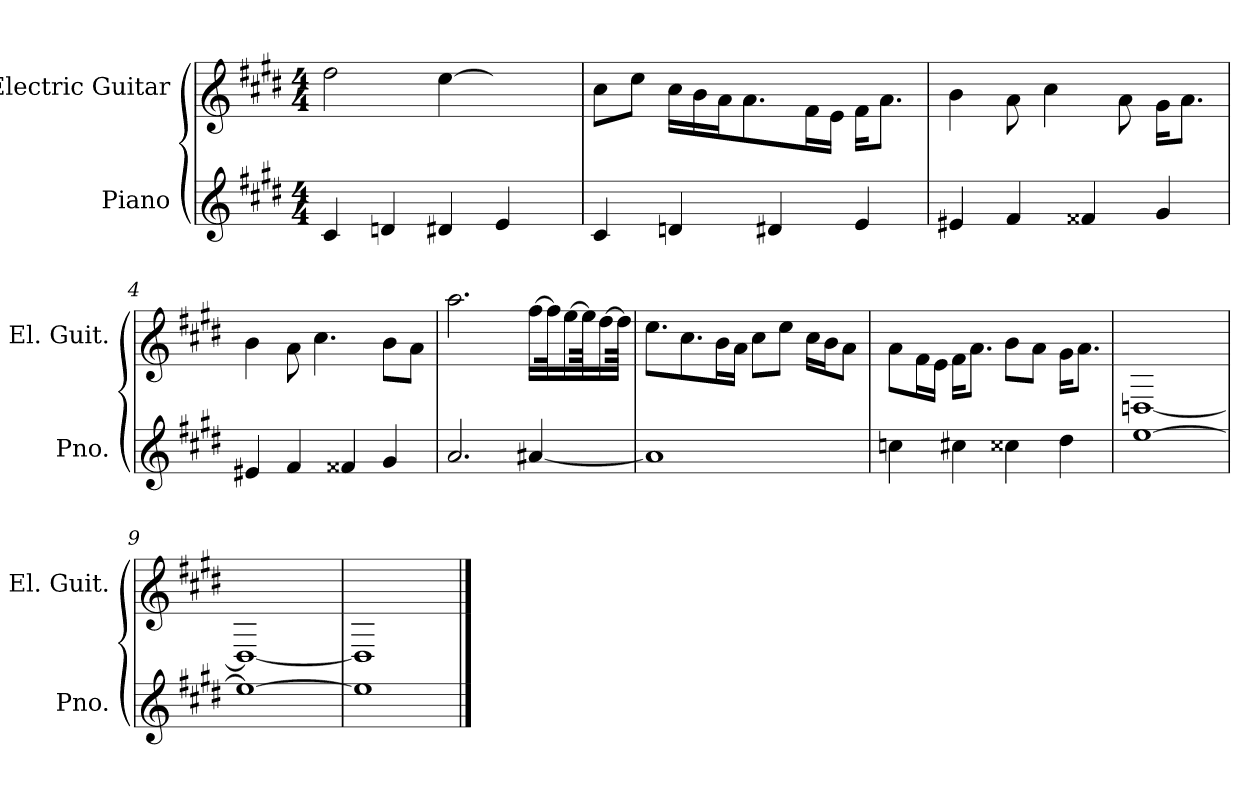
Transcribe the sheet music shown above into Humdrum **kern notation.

**kern	**kern
*part2	*part1
*staff2	*staff1
*I"Piano	*I"Electric Guitar
*I'Pno.	*I'El. Guit.
*	*stria6
*clefG2	*
*k[f#c#g#d#]	*k[f#c#g#d#]
*M4/4	*M4/4
*MM100	*MM100
=1	=1
4c#/	2ff#\
4dn/	.
4d#X/	[4ee\
4e/	16ee\LLyy]
.	16a\J
.	8b\J
=2	=2
4c#/	8cc#\L
.	8ee\J
4dn/	16cc#\LL
.	16b\
.	16a\J
.	8.a\
4d#X/	.
.	16f#\L
.	16e\JJ
4e/	16f#\KL
.	8.a\J
=3	=3
4e#X/	4b\
4f#/	8a\
.	4cc#\
4f##X/	.
.	8a\
4g#/	16g#\KL
.	8.a\J
=4	=4
4e#X/	4b\
4f#/	8a\
.	4.cc#\
4f##X/	.
4g#/	8b\L
.	8a\J
!!LO:LB:g=z
=5	=5
2.a/	2.ccc#\
[4a#X/	[16aa\LL
.	32aa\K]
.	[16gg#\
.	64gg#\KK]
.	[16ff#\
.	64ff#\JJkk]
=6	=6
1a#]	8.ee\L
.	8.cc#\
.	16b\L
.	16a\JJ
.	8cc#\L
.	8ee\J
.	16cc#\LL
.	16b\J
.	8a\J
=7	=7
4ccn\	8a\L
.	16f#\L
.	16e\JJ
4cc#X\	16f#\KL
.	8.a\J
4cc##X\	8b\L
.	8a\J
4dd#\	16g#\KL
.	8.a\J
=8	=8
[1ee	[1D
=9	=9
1ee_	1D_
=10	=10
1ee]	1D]
==	==
*-	*-
